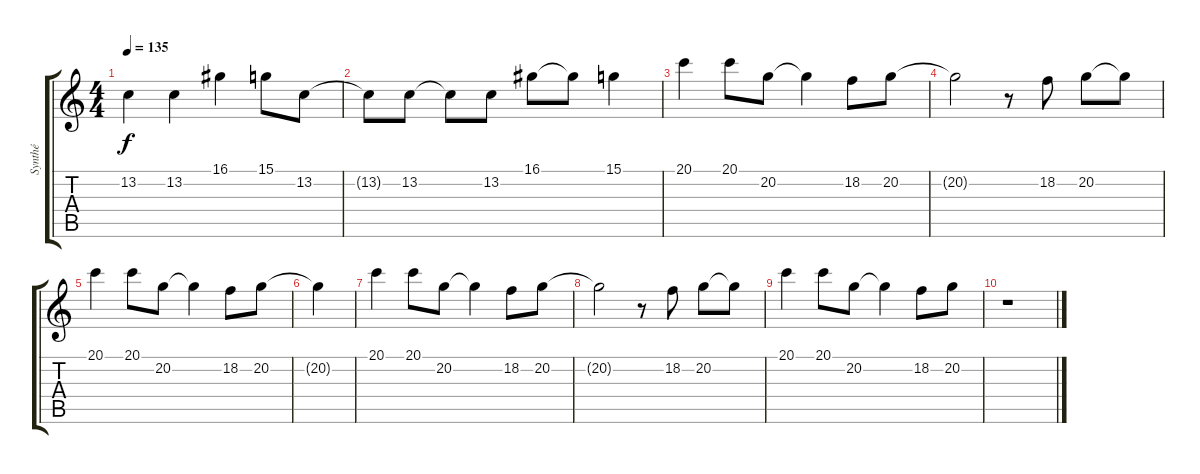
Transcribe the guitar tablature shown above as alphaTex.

\track ("Synthé" "Synthé") {instrument electricgrandpiano}
\staff {score tabs}
\tuning (E4 B3 G3 D3 A2 E2) {hide}
\ts (4 4)
\tempo 135
\clef g2
\ks c
13.2.4{dy f} 13.2.4 16.1.4 15.1.8 13.2.8 |
13.2{t}.8 13.2.8 13.2{t}.8 13.2.8 16.1.8 16.1{t}.8 15.1.4 |
20.1.4 20.1.8 20.2.8 20.2{t}.4 18.2.8 20.2.8 |
20.2{t}.2 r.8 18.2.8 20.2.8 20.2{t}.8 |
20.1.4 20.1.8 20.2.8 20.2{t}.4 18.2.8 20.2.8 |
20.2{t}.4 |
20.1.4 20.1.8 20.2.8 20.2{t}.4 18.2.8 20.2.8 |
20.2{t}.2 r.8 18.2.8 20.2.8 20.2{t}.8 |
20.1.4 20.1.8 20.2.8 20.2{t}.4 18.2.8 20.2.8 |
r.1
